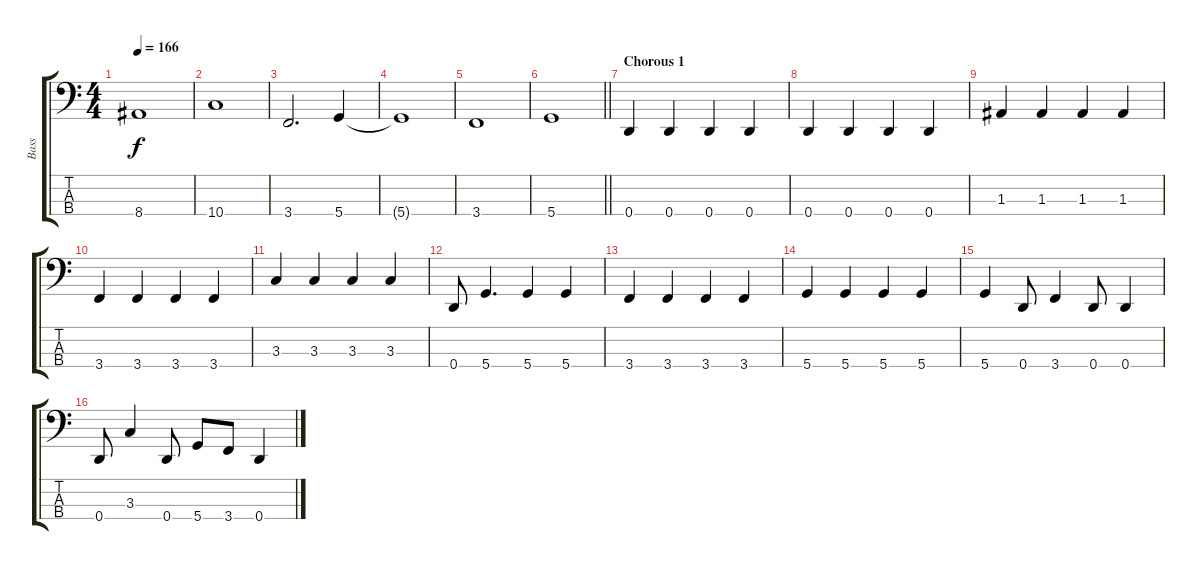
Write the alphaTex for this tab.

\track ("Bass" "Bass") {instrument electricbassfinger}
\staff {score tabs}
\tuning (G2 D2 A1 D1) {hide}
\ts (4 4)
\tempo 166
\clef f4
\ks c
8.4.1{dy f} |
10.4.1 |
3.4.2{d} 5.4.4 |
5.4{t}.1 |
3.4.1 |
\barLineRight lightlight
5.4.1 |
\section ("" "Chorous 1")
0.4.4 0.4.4 0.4.4 0.4.4 |
0.4.4 0.4.4 0.4.4 0.4.4 |
1.3.4 1.3.4 1.3.4 1.3.4 |
3.4.4 3.4.4 3.4.4 3.4.4 |
3.3.4 3.3.4 3.3.4 3.3.4 |
0.4.8 5.4.4{d} 5.4.4 5.4.4 |
3.4.4 3.4.4 3.4.4 3.4.4 |
5.4.4 5.4.4 5.4.4 5.4.4 |
5.4.4 0.4.8 3.4.4 0.4.8 0.4.4 |
0.4.8 3.3.4 0.4.8 5.4.8 3.4.8 0.4.4
